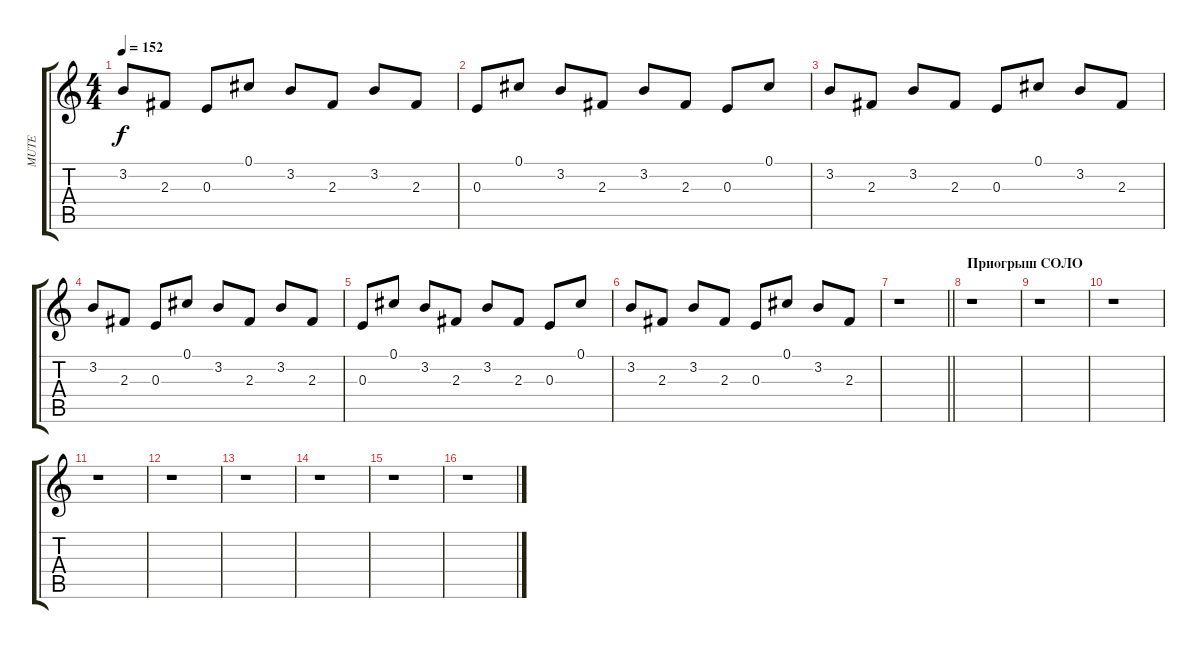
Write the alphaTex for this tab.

\track ("MUTE" "MUTE") {instrument electricbassfinger}
\staff {score tabs}
\tuning (Db4 Ab3 E3 B2 Gb2 B1) {hide}
\ts (4 4)
\tempo 152
\clef g2
\ks c
3.2.8{dy f} 2.3.8 0.3.8 0.1.8 3.2.8 2.3.8 3.2.8 2.3.8 |
0.3.8 0.1.8 3.2.8 2.3.8 3.2.8 2.3.8 0.3.8 0.1.8 |
3.2.8 2.3.8 3.2.8 2.3.8 0.3.8 0.1.8 3.2.8 2.3.8 |
3.2.8 2.3.8 0.3.8 0.1.8 3.2.8 2.3.8 3.2.8 2.3.8 |
0.3.8 0.1.8 3.2.8 2.3.8 3.2.8 2.3.8 0.3.8 0.1.8 |
3.2.8 2.3.8 3.2.8 2.3.8 0.3.8 0.1.8 3.2.8 2.3.8 |
\barLineRight lightlight
r.1 |
\section ("" "Приогрыш СОЛО")
r.1 |
r.1 |
r.1 |
r.1 |
r.1 |
r.1 |
r.1 |
r.1 |
r.1
